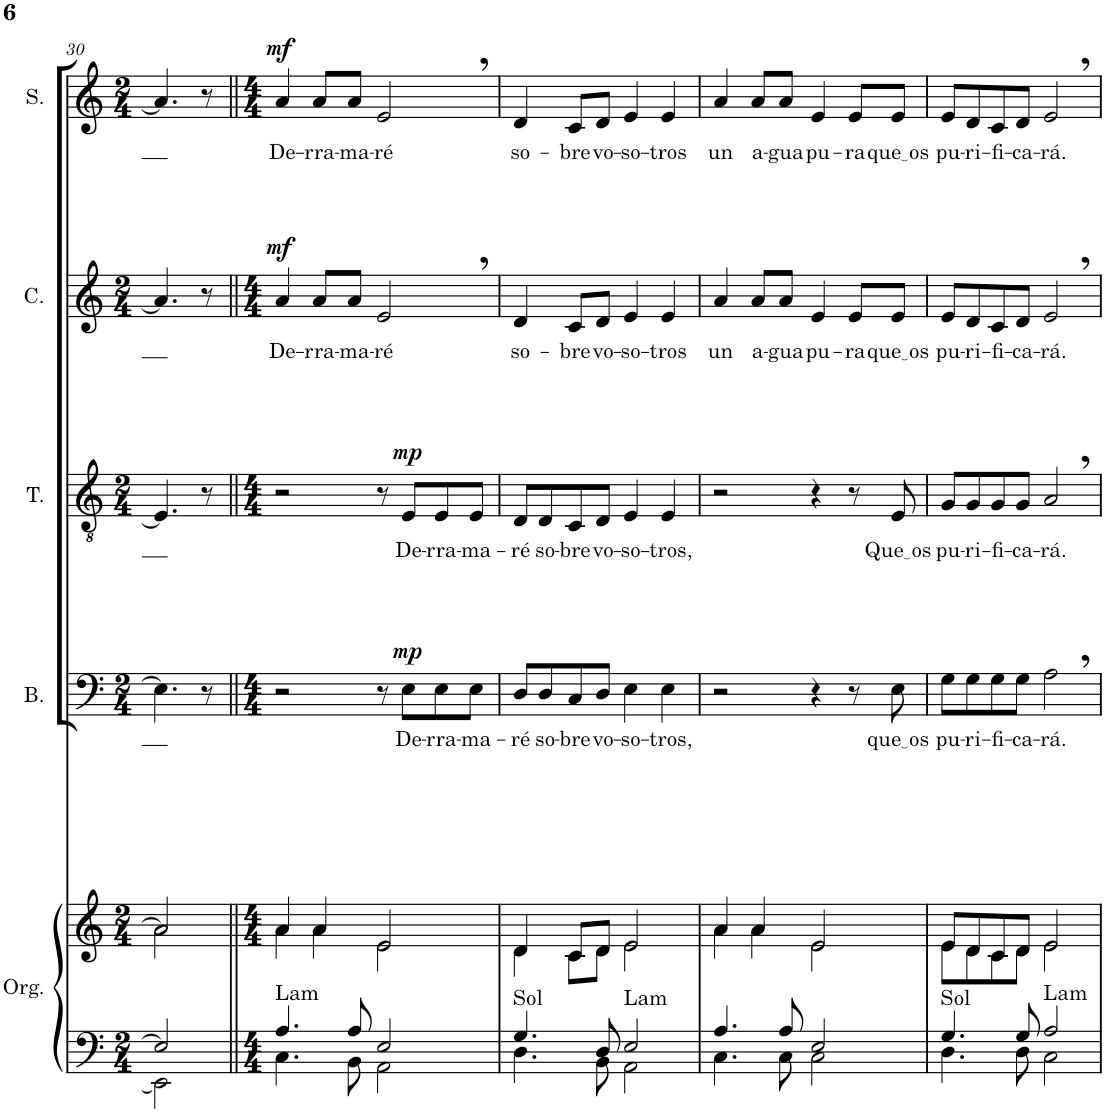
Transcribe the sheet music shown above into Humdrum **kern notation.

**kern	**kern	**harte	**kern	**text	**dynam	**kern	**text	**dynam	**kern	**text	**dynam	**kern	**text	**dynam
*part5	*part5	*part5	*part4	*part4	*part4	*part3	*part3	*part3	*part2	*part2	*part2	*part1	*part1	*part1
*staff6	*staff5	*	*staff4	*staff4	*staff4	*staff3	*staff3	*staff3	*staff2	*staff2	*staff2	*staff1	*staff1	*staff1
*I"Órgano	*	*	*I"Bajo	*	*	*I"Tenor	*	*	*I"Contralto	*	*	*I"Soprano	*	*
*	*	*	*I'B.	*	*	*I'T.	*	*	*I'C.	*	*	*I'S.	*	*
!!LO:PB:g=z
*clefF4	*clefG2	*	*clefF4	*	*	*clefGv2	*	*	*clefG2	*	*	*clefG2	*	*
*k[]	*k[]	*	*k[]	*	*	*k[]	*	*	*k[]	*	*	*k[]	*	*
*M2/4	*M2/4	*	*M2/4	*	*	*M2/4	*	*	*M2/4	*	*	*M2/4	*	*
=30	=30	=30	=30	=30	=30	=30	=30	=30	=30	=30	=30	=30	=30	=30
*^	*^	*	*	*	*	*	*	*	*	*	*	*	*	*
2E/]	2EE\]	2a/]	2a\	.	4.E\]	.	.	4.E/]	.	.	4.a/]	.	.	4.a/]	.	.
.	.	.	.	.	8r	.	.	8r	.	.	8r	.	.	8r	.	.
=31||	=31||	=31||	=31||	=31||	=31||	=31||	=31||	=31||	=31||	=31||	=31||	=31||	=31||	=31||	=31||	=31||
*M4/4	*	*M4/4	*	*	*M4/4	*	*	*M4/4	*	*	*M4/4	*	*	*M4/4	*	*
!	!	!	!	!LO:H:kt=Lam	!	!	!	!	!	!	!	!LO:LY:b	!LO:DY:a	!	!LO:LY:b	!LO:DY:a
4.A/	4.C\	4a/	4a\	N	2r	.	.	2r	.	.	4a/	De-	mf	4a/	De-	mf
!	!	!	!	!	!	!	!	!	!	!	!	!LO:LY:b	!	!	!LO:LY:b	!
.	.	4a/	4a\	.	.	.	.	.	.	.	8a/L	-rra-	.	8a/L	-rra-	.
!	!	!	!	!	!	!	!	!	!	!	!	!LO:LY:b	!	!	!LO:LY:b	!
8A/	8BB\	.	.	.	.	.	.	.	.	.	8a/J	-ma-	.	8a/J	-ma-	.
!	!	!	!	!	!	!	!	!	!	!	!	!LO:LY:b	!	!	!LO:LY:b	!
2E/	2AA\	2e/	2e\	.	8r	.	.	8r	.	.	2e,/	-ré	.	2e,/	-ré	.
!	!	!	!	!	!	!LO:LY:b	!LO:DY:a	!	!LO:LY:b	!LO:DY:a	!	!	!	!	!	!
.	.	.	.	.	8E\L	De-	mp	8E/L	De-	mp	.	.	.	.	.	.
!	!	!	!	!	!	!LO:LY:b	!	!	!LO:LY:b	!	!	!	!	!	!	!
.	.	.	.	.	8E\	-rra-	.	8E/	-rra-	.	.	.	.	.	.	.
!	!	!	!	!	!	!LO:LY:b	!	!	!LO:LY:b	!	!	!	!	!	!	!
.	.	.	.	.	8E\J	-ma-	.	8E/J	-ma-	.	.	.	.	.	.	.
=32	=32	=32	=32	=32	=32	=32	=32	=32	=32	=32	=32	=32	=32	=32	=32	=32
!	!	!	!	!LO:H:kt=Sol	!	!LO:LY:b	!	!	!LO:LY:b	!	!	!LO:LY:b	!	!	!LO:LY:b	!
4.G/	4.D\	4d/	4d\	N	8D/L	-ré	.	8D/L	-ré	.	4d/	so-	.	4d/	so-	.
!	!	!	!	!	!	!LO:LY:b	!	!	!LO:LY:b	!	!	!	!	!	!	!
.	.	.	.	.	8D/	so-	.	8D/	so-	.	.	.	.	.	.	.
!	!	!	!	!	!	!LO:LY:b	!	!	!LO:LY:b	!	!	!LO:LY:b	!	!	!LO:LY:b	!
.	.	8c/L	8c\L	.	8C/	-bre	.	8C/	-bre	.	8c/L	-bre	.	8c/L	-bre	.
!	!	!	!	!	!	!LO:LY:b	!	!	!LO:LY:b	!	!	!LO:LY:b	!	!	!LO:LY:b	!
8D/	8BB\	8d/J	8d\J	.	8D/J	vo-	.	8D/J	vo-	.	8d/J	vo-	.	8d/J	vo-	.
!	!	!	!	!LO:H:kt=Lam	!	!LO:LY:b	!	!	!LO:LY:b	!	!	!LO:LY:b	!	!	!LO:LY:b	!
2E/	2AA\	2e/	2e\	N	4E\	-so-	.	4E/	-so-	.	4e/	-so-	.	4e/	-so-	.
!	!	!	!	!	!	!LO:LY:b	!	!	!LO:LY:b	!	!	!LO:LY:b	!	!	!LO:LY:b	!
.	.	.	.	.	4E\	-tros,	.	4E/	-tros,	.	4e/	-tros	.	4e/	-tros	.
=33	=33	=33	=33	=33	=33	=33	=33	=33	=33	=33	=33	=33	=33	=33	=33	=33
!	!	!	!	!	!	!	!	!	!	!	!	!LO:LY:b	!	!	!LO:LY:b	!
4.A/	4.C\	4a/	4a\	.	2r	.	.	2r	.	.	4a/	un	.	4a/	un	.
!	!	!	!	!	!	!	!	!	!	!	!	!LO:LY:b	!	!	!LO:LY:b	!
.	.	4a/	4a\	.	.	.	.	.	.	.	8a/L	a-	.	8a/L	a-	.
!	!	!	!	!	!	!	!	!	!	!	!	!LO:LY:b	!	!	!LO:LY:b	!
8A/	8C\	.	.	.	.	.	.	.	.	.	8a/J	-gua	.	8a/J	-gua	.
!	!	!	!	!	!	!	!	!	!	!	!	!LO:LY:b	!	!	!LO:LY:b	!
2E/	2C\	2e/	2e\	.	4r	.	.	4r	.	.	4e/	pu-	.	4e/	pu-	.
!	!	!	!	!	!	!	!	!	!	!	!	!LO:LY:b	!	!	!LO:LY:b	!
.	.	.	.	.	8r	.	.	8r	.	.	8e/L	-ra	.	8e/L	-ra	.
!	!	!	!	!	!	!LO:LY:b	!	!	!LO:LY:b	!	!	!LO:LY:b	!	!	!LO:LY:b	!
.	.	.	.	.	8E\	que os	.	8E/	Que os	.	8e/J	que os	.	8e/J	que os	.
=34	=34	=34	=34	=34	=34	=34	=34	=34	=34	=34	=34	=34	=34	=34	=34	=34
!	!	!	!	!LO:H:kt=Sol	!	!LO:LY:b	!	!	!LO:LY:b	!	!	!LO:LY:b	!	!	!LO:LY:b	!
4.G/	4.D\	8e/L	8e\L	N	8G\L	pu-	.	8G/L	pu-	.	8e/L	pu-	.	8e/L	pu-	.
!	!	!	!	!	!	!LO:LY:b	!	!	!LO:LY:b	!	!	!LO:LY:b	!	!	!LO:LY:b	!
.	.	8d/	8d\	.	8G\	-ri-	.	8G/	-ri-	.	8d/	-ri-	.	8d/	-ri-	.
!	!	!	!	!	!	!LO:LY:b	!	!	!LO:LY:b	!	!	!LO:LY:b	!	!	!LO:LY:b	!
.	.	8c/	8c\	.	8G\	-fi-	.	8G/	-fi-	.	8c/	-fi-	.	8c/	-fi-	.
!	!	!	!	!	!	!LO:LY:b	!	!	!LO:LY:b	!	!	!LO:LY:b	!	!	!LO:LY:b	!
8G/	8D\	8d/J	8d\J	.	8G\J	-ca-	.	8G/J	-ca-	.	8d/J	-ca-	.	8d/J	-ca-	.
!	!	!	!	!LO:H:kt=Lam	!	!LO:LY:b	!	!	!LO:LY:b	!	!	!LO:LY:b	!	!	!LO:LY:b	!
2A/	2C\	2e/	2e\	N	2A,\	-rá.	.	2A,/	-rá.	.	2e,/	-rá.	.	2e,/	-rá.	.
*v	*v	*	*	*	*	*	*	*	*	*	*	*	*	*	*	*
*	*v	*v	*	*	*	*	*	*	*	*	*	*	*	*	*
=	=	=	=	=	=	=	=	=	=	=	=	=	=	=
*-	*-	*-	*-	*-	*-	*-	*-	*-	*-	*-	*-	*-	*-	*-
